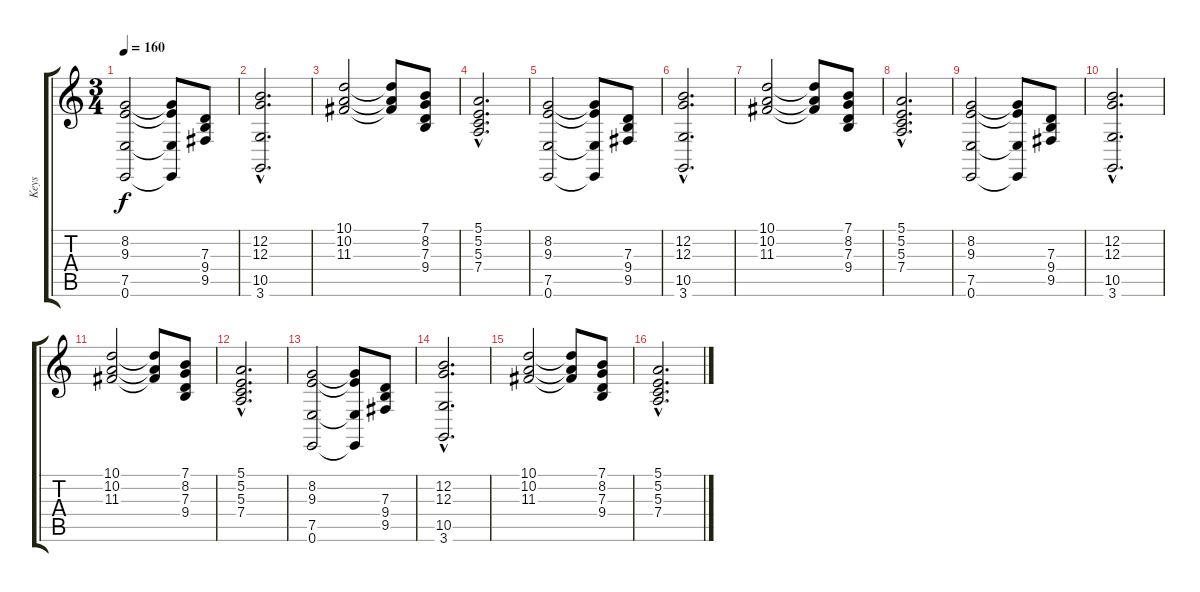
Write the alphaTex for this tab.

\track ("Keys" "Keys") {instrument stringensemble1}
\staff {score tabs}
\tuning (E4 B3 G3 D3 A2 E2) {hide}
\ts (3 4)
\tempo 160
\clef g2
\ks c
(8.2 9.3 7.5 0.6).2{dy f} (8.2{t} 9.3{t} 7.5{t} 0.6{t}).8 (7.3 9.4 9.5).8 |
(12.2{hac} 12.3{hac} 10.5{hac} 3.6{hac}).2{d} |
(10.1 10.2 11.3).2 (10.1{t} 10.2{t} 11.3{t}).8 (7.1 8.2 7.3 9.4).8 |
(5.1{hac} 5.2{hac} 5.3{hac} 7.4{hac}).2{d} |
(8.2 9.3 7.5 0.6).2 (8.2{t} 9.3{t} 7.5{t} 0.6{t}).8 (7.3 9.4 9.5).8 |
(12.2{hac} 12.3{hac} 10.5{hac} 3.6{hac}).2{d} |
(10.1 10.2 11.3).2 (10.1{t} 10.2{t} 11.3{t}).8 (7.1 8.2 7.3 9.4).8 |
(5.1{hac} 5.2{hac} 5.3{hac} 7.4{hac}).2{d} |
(8.2 9.3 7.5 0.6).2 (8.2{t} 9.3{t} 7.5{t} 0.6{t}).8 (7.3 9.4 9.5).8 |
(12.2{hac} 12.3{hac} 10.5{hac} 3.6{hac}).2{d} |
(10.1 10.2 11.3).2 (10.1{t} 10.2{t} 11.3{t}).8 (7.1 8.2 7.3 9.4).8 |
(5.1{hac} 5.2{hac} 5.3{hac} 7.4{hac}).2{d} |
(8.2 9.3 7.5 0.6).2 (8.2{t} 9.3{t} 7.5{t} 0.6{t}).8 (7.3 9.4 9.5).8 |
(12.2{hac} 12.3{hac} 10.5{hac} 3.6{hac}).2{d} |
(10.1 10.2 11.3).2 (10.1{t} 10.2{t} 11.3{t}).8 (7.1 8.2 7.3 9.4).8 |
(5.1{hac} 5.2{hac} 5.3{hac} 7.4{hac}).2{d}
